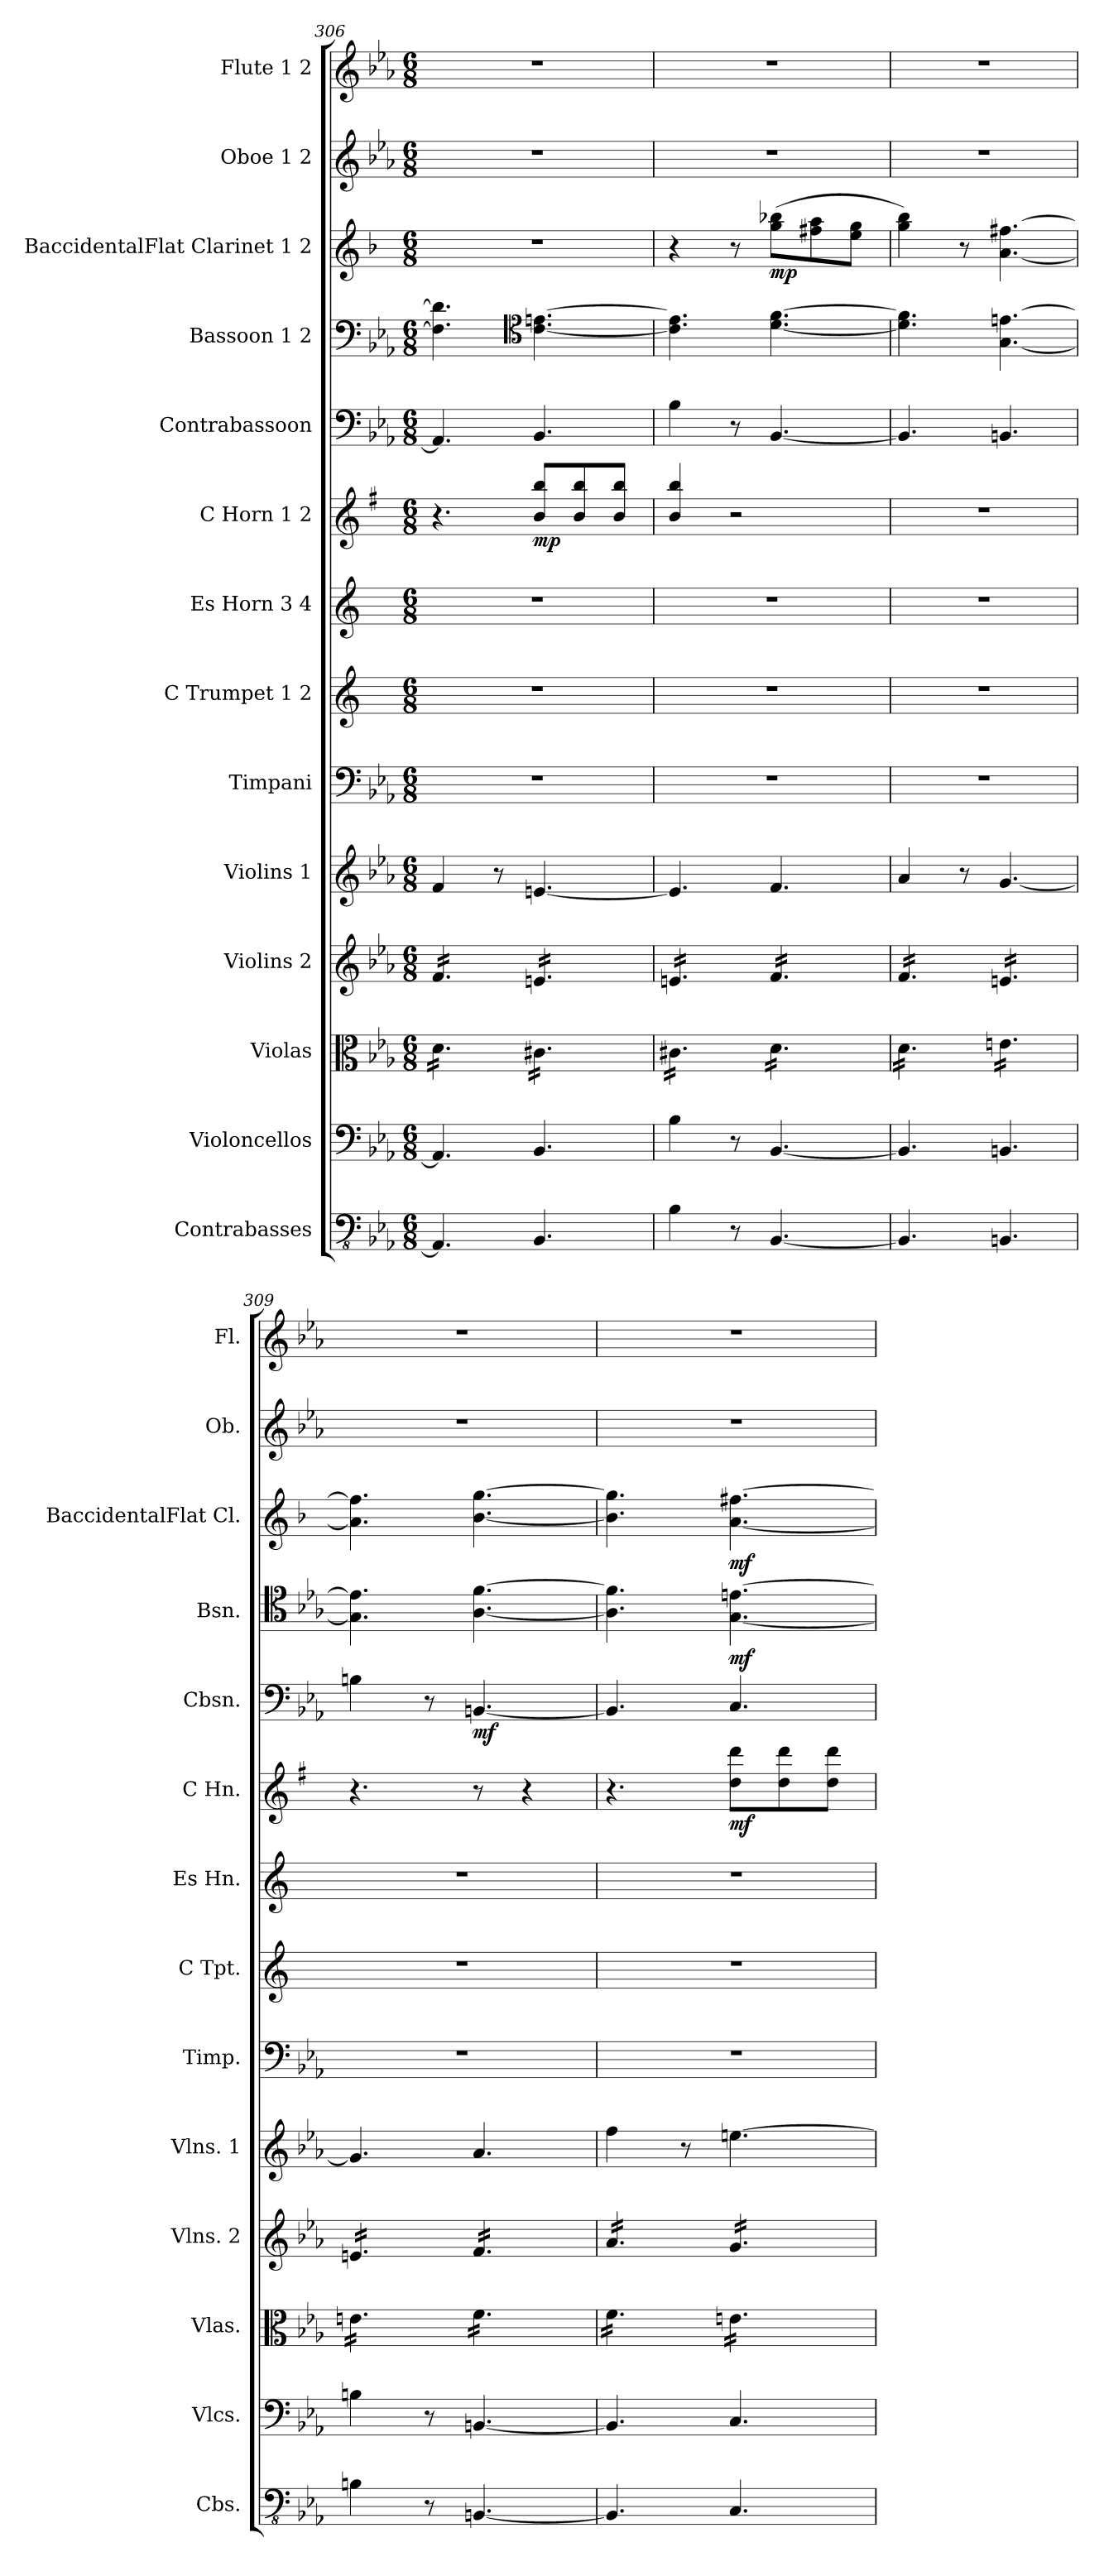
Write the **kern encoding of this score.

**kern	**kern	**kern	**kern	**kern	**kern	**kern	**kern	**kern	**dynam	**kern	**dynam	**kern	**dynam	**kern	**dynam	**kern	**kern
*part14	*part13	*part12	*part11	*part10	*part9	*part8	*part7	*part6	*part6	*part5	*part5	*part4	*part4	*part3	*part3	*part2	*part1
*staff14	*staff13	*staff12	*staff11	*staff10	*staff9	*staff8	*staff7	*staff6	*staff6	*staff5	*staff5	*staff4	*staff4	*staff3	*staff3	*staff2	*staff1
*I"Contrabasses	*I"Violoncellos	*I"Violas	*I"Violins 2	*I"Violins 1	*I"Timpani	*I"C Trumpet 1 2	*I"Es Horn 3 4	*I"C Horn 1 2	*	*I"Contrabassoon	*	*I"Bassoon 1 2	*	*I"BaccidentalFlat Clarinet 1 2	*	*I"Oboe 1 2	*I"Flute  1 2
*I'Cbs.	*I'Vlcs.	*I'Vlas.	*I'Vlns. 2	*I'Vlns. 1	*I'Timp.	*I'C Tpt.	*I'Es Hn.	*I'C Hn.	*	*I'Cbsn.	*	*I'Bsn.	*	*I'BaccidentalFlat Cl.	*	*I'Ob.	*I'Fl.
!!LO:PB:g=z
*clefFv4	*clefF4	*clefC3	*clefG2	*clefG2	*clefF4	*clefG2	*clefG2	*clefG2	*	*clefF4	*	*clefF4	*	*clefG2	*	*clefG2	*clefG2
*	*	*	*	*	*	*	*ITrd5c9	*ITrd4c7	*	*ITrd7c12	*	*	*	*ITrd1c2	*	*	*
*k[b-e-a-]	*k[b-e-a-]	*k[b-e-a-]	*k[b-e-a-]	*k[b-e-a-]	*k[b-e-a-]	*k[]	*k[b-e-a-]	*k[]	*	*k[b-e-a-]	*	*k[b-e-a-]	*	*k[b-e-a-]	*	*k[b-e-a-]	*k[b-e-a-]
*M6/8	*M6/8	*M6/8	*M6/8	*M6/8	*M6/8	*M6/8	*M6/8	*M6/8	*	*M6/8	*	*M6/8	*	*M6/8	*	*M6/8	*M6/8
=306	=306	=306	=306	=306	=306	=306	=306	=306	=306	=306	=306	=306	=306	=306	=306	=306	=306
*	*	*tremolo	*	*	*	*	*	*	*	*	*	*	*	*	*	*	*
*	*	*	*tremolo	*	*	*	*	*	*	*	*	*	*	*	*	*	*
4.AAA/]	4.AA/]	16d\LL	16f/LL	4f/	2.r	2.r	2.r	4.r	.	4.AAA/]	.	4.F\] 4.d\]	.	2.r	.	2.r	2.r
.	.	16d\	16f/	.	.	.	.	.	.	.	.	.	.	.	.	.	.
.	.	16d\	16f/	.	.	.	.	.	.	.	.	.	.	.	.	.	.
.	.	16d\	16f/	.	.	.	.	.	.	.	.	.	.	.	.	.	.
.	.	16d\	16f/	8r	.	.	.	.	.	.	.	.	.	.	.	.	.
.	.	16d\JJ	16f/JJ	.	.	.	.	.	.	.	.	.	.	.	.	.	.
*	*	*	*	*	*	*	*	*	*	*	*	*clefC4	*	*	*	*	*
!	!	!	!	!	!	!	!	!	!LO:DY:b	!	!	!	!	!	!	!	!
4.BBB-/	4.BB-/	16c#X\LL	16en/LL	[4.en/	.	.	.	8e/ 8ee/L	mp	4.BBB-/	.	[4.c\ [4.en\	.	.	.	.	.
.	.	16c#X\	16en/	.	.	.	.	.	.	.	.	.	.	.	.	.	.
.	.	16c#X\	16en/	.	.	.	.	8e/ 8ee/	.	.	.	.	.	.	.	.	.
.	.	16c#X\	16en/	.	.	.	.	.	.	.	.	.	.	.	.	.	.
.	.	16c#X\	16en/	.	.	.	.	8e/ 8ee/J	.	.	.	.	.	.	.	.	.
.	.	16c#X\JJ	16en/JJ	.	.	.	.	.	.	.	.	.	.	.	.	.	.
=307	=307	=307	=307	=307	=307	=307	=307	=307	=307	=307	=307	=307	=307	=307	=307	=307	=307
4BB-\	4B-\	16c#X\LL	16en/LL	4.e/]	2.r	2.r	2.r	4e/ 4ee/	.	4BB-\	.	4.c\] 4.e\]	.	4r	.	2.r	2.r
.	.	16c#X\	16en/	.	.	.	.	.	.	.	.	.	.	.	.	.	.
.	.	16c#X\	16en/	.	.	.	.	.	.	.	.	.	.	.	.	.	.
.	.	16c#X\	16en/	.	.	.	.	.	.	.	.	.	.	.	.	.	.
8r	8r	16c#X\	16en/	.	.	.	.	2r	.	8r	.	.	.	8r	.	.	.
.	.	16c#X\JJ	16en/JJ	.	.	.	.	.	.	.	.	.	.	.	.	.	.
!	!	!	!	!	!	!	!	!	!	!	!	!	!	!	!LO:DY:b	!	!
[4.BBB-/	[4.BB-/	16d\LL	16f/LL	4.f/	.	.	.	.	.	[4.BBB-/	.	[4.d\ [4.f\	.	(8ff\ 8aa-X\L	mp	.	.
.	.	16d\	16f/	.	.	.	.	.	.	.	.	.	.	.	.	.	.
.	.	16d\	16f/	.	.	.	.	.	.	.	.	.	.	8een\ 8gg\	.	.	.
.	.	16d\	16f/	.	.	.	.	.	.	.	.	.	.	.	.	.	.
.	.	16d\	16f/	.	.	.	.	.	.	.	.	.	.	8dd\ 8ff\J	.	.	.
.	.	16d\JJ	16f/JJ	.	.	.	.	.	.	.	.	.	.	.	.	.	.
=308	=308	=308	=308	=308	=308	=308	=308	=308	=308	=308	=308	=308	=308	=308	=308	=308	=308
4.BBB-/]	4.BB-/]	16d\LL	16f/LL	4a-/	2.r	2.r	2.r	2.r	.	4.BBB-/]	.	4.d\] 4.f\]	.	4ff\ 4aa-\)	.	2.r	2.r
.	.	16d\	16f/	.	.	.	.	.	.	.	.	.	.	.	.	.	.
.	.	16d\	16f/	.	.	.	.	.	.	.	.	.	.	.	.	.	.
.	.	16d\	16f/	.	.	.	.	.	.	.	.	.	.	.	.	.	.
.	.	16d\	16f/	8r	.	.	.	.	.	.	.	.	.	8r	.	.	.
.	.	16d\JJ	16f/JJ	.	.	.	.	.	.	.	.	.	.	.	.	.	.
4.BBBn/	4.BBn/	16en\LL	16en/LL	[4.g/	.	.	.	.	.	4.BBBn/	.	[4.G\ [4.en\	.	[4.g\ [4.een\	.	.	.
.	.	16en\	16en/	.	.	.	.	.	.	.	.	.	.	.	.	.	.
.	.	16en\	16en/	.	.	.	.	.	.	.	.	.	.	.	.	.	.
.	.	16en\	16en/	.	.	.	.	.	.	.	.	.	.	.	.	.	.
.	.	16en\	16en/	.	.	.	.	.	.	.	.	.	.	.	.	.	.
.	.	16en\JJ	16en/JJ	.	.	.	.	.	.	.	.	.	.	.	.	.	.
=309	=309	=309	=309	=309	=309	=309	=309	=309	=309	=309	=309	=309	=309	=309	=309	=309	=309
4BBn\	4Bn\	16en\LL	16en/LL	4.g/]	2.r	2.r	2.r	4.r	.	4BBn\	.	4.G\] 4.e\]	.	4.g\] 4.ee\]	.	2.r	2.r
.	.	16en\	16en/	.	.	.	.	.	.	.	.	.	.	.	.	.	.
.	.	16en\	16en/	.	.	.	.	.	.	.	.	.	.	.	.	.	.
.	.	16en\	16en/	.	.	.	.	.	.	.	.	.	.	.	.	.	.
8r	8r	16en\	16en/	.	.	.	.	.	.	8r	.	.	.	.	.	.	.
.	.	16en\JJ	16en/JJ	.	.	.	.	.	.	.	.	.	.	.	.	.	.
!	!	!	!	!	!	!	!	!	!	!	!LO:DY:b	!	!	!	!	!	!
[4.BBBn/	[4.BBn/	16f\LL	16f/LL	4.a-/	.	.	.	8r	.	[4.BBBn/	mf	[4.A-\ [4.f\	.	[4.a-\ [4.ff\	.	.	.
.	.	16f\	16f/	.	.	.	.	.	.	.	.	.	.	.	.	.	.
.	.	16f\	16f/	.	.	.	.	4r	.	.	.	.	.	.	.	.	.
.	.	16f\	16f/	.	.	.	.	.	.	.	.	.	.	.	.	.	.
.	.	16f\	16f/	.	.	.	.	.	.	.	.	.	.	.	.	.	.
.	.	16f\JJ	16f/JJ	.	.	.	.	.	.	.	.	.	.	.	.	.	.
=310	=310	=310	=310	=310	=310	=310	=310	=310	=310	=310	=310	=310	=310	=310	=310	=310	=310
4.BBB/]	4.BB/]	16f\LL	16a-/LL	4ff\	2.r	2.r	2.r	4.r	.	4.BBB/]	.	4.A-\] 4.f\]	.	4.a-\] 4.ff\]	.	2.r	2.r
.	.	16f\	16a-/	.	.	.	.	.	.	.	.	.	.	.	.	.	.
.	.	16f\	16a-/	.	.	.	.	.	.	.	.	.	.	.	.	.	.
.	.	16f\	16a-/	.	.	.	.	.	.	.	.	.	.	.	.	.	.
.	.	16f\	16a-/	8r	.	.	.	.	.	.	.	.	.	.	.	.	.
.	.	16f\JJ	16a-/JJ	.	.	.	.	.	.	.	.	.	.	.	.	.	.
!	!	!	!	!	!	!	!	!	!LO:DY:b	!	!	!	!LO:DY:b	!	!LO:DY:b	!	!
4.CC/	4.C/	16en\LL	16g/LL	[4.een\	.	.	.	8g\ 8gg\L	mf	4.CC/	.	[4.G\ [4.en\	mf	[4.g\ [4.een\	mf	.	.
.	.	16en\	16g/	.	.	.	.	.	.	.	.	.	.	.	.	.	.
.	.	16en\	16g/	.	.	.	.	8g\ 8gg\	.	.	.	.	.	.	.	.	.
.	.	16en\	16g/	.	.	.	.	.	.	.	.	.	.	.	.	.	.
.	.	16en\	16g/	.	.	.	.	8g\ 8gg\J	.	.	.	.	.	.	.	.	.
.	.	16en\JJ	16g/JJ	.	.	.	.	.	.	.	.	.	.	.	.	.	.
*	*	*	*Xtremolo	*	*	*	*	*	*	*	*	*	*	*	*	*	*
*	*	*Xtremolo	*	*	*	*	*	*	*	*	*	*	*	*	*	*	*
=	=	=	=	=	=	=	=	=	=	=	=	=	=	=	=	=	=
*-	*-	*-	*-	*-	*-	*-	*-	*-	*-	*-	*-	*-	*-	*-	*-	*-	*-
